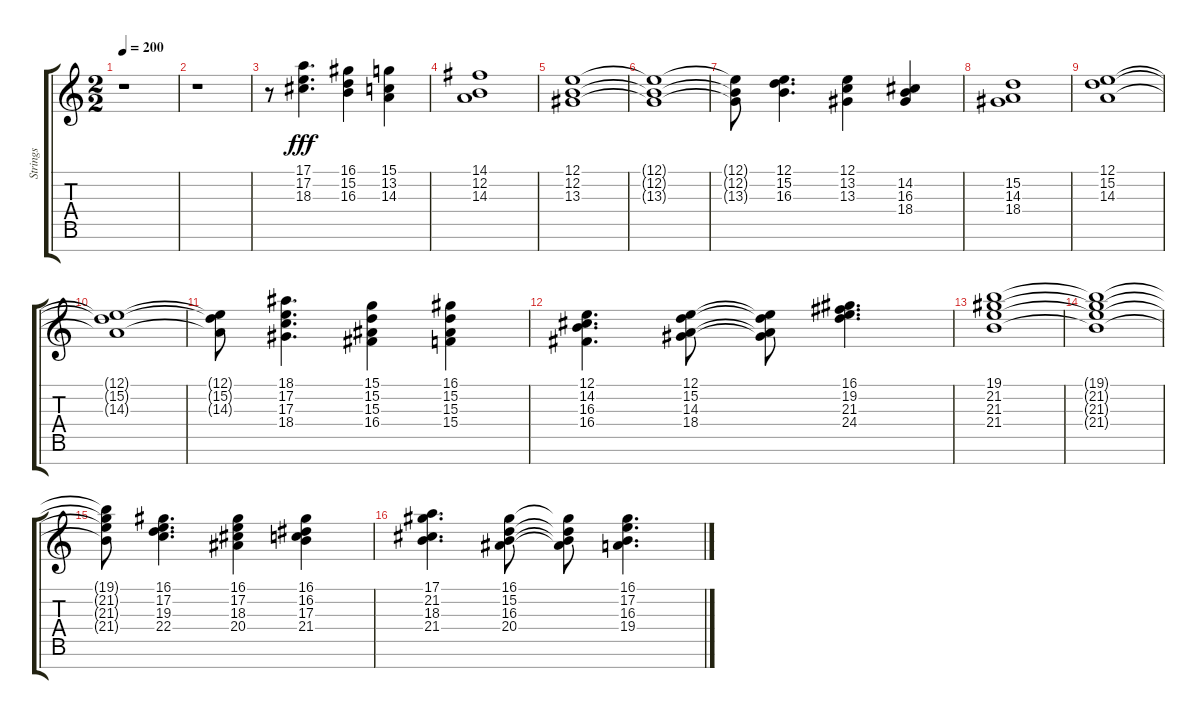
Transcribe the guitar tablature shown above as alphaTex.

\track ("Strings" "Strings") {instrument stringensemble1}
\staff {score tabs}
\tuning (E4 B3 G3 D3 A2 E2 B1) {hide}
\ts (2 2)
\tempo 200
\clef g2
\ks c
r.1{dy fff} |
r.1 |
r.8 (17.1 17.2 18.3).4{d} (16.1 15.2 16.3).4 (15.1 13.2 14.3).4 |
(14.1 12.2 14.3).1 |
(12.1 12.2 13.3).1 |
(12.1{t} 12.2{t} 13.3{t}).1 |
(12.1{t} 12.2{t} 13.3{t}).8 (12.1 15.2 16.3).4{d} (12.1 13.2 13.3).4 (14.2 16.3 18.4).4 |
(15.2 14.3 18.4).1 |
(12.1 15.2 14.3).1 |
(12.1{t} 15.2{t} 14.3{t}).1 |
(12.1{t} 15.2{t} 14.3{t}).8 (18.1 17.2 17.3 18.4).4{d} (15.1 15.2 15.3 16.4).4 (16.1 15.2 15.3 15.4).4 |
(12.1 14.2 16.3 16.4).4{d} (12.1 15.2 14.3 18.4).8 (12.1{t} 15.2{t} 14.3{t} 18.4{t}).8 (16.1 19.2 21.3 24.4).4{d} |
(19.1 21.2 21.3 21.4).1 |
(19.1{t} 21.2{t} 21.3{t} 21.4{t}).1 |
(19.1{t} 21.2{t} 21.3{t} 21.4{t}).8 (16.1 17.2 19.3 22.4).4{d} (16.1 17.2 18.3 20.4).4 (16.1 16.2 17.3 21.4).4 |
(17.1 21.2 18.3 21.4).4{d} (16.1 15.2 16.3 20.4).8 (16.1{t} 15.2{t} 16.3{t} 20.4{t}).8 (16.1 17.2 16.3 19.4).4{d}
